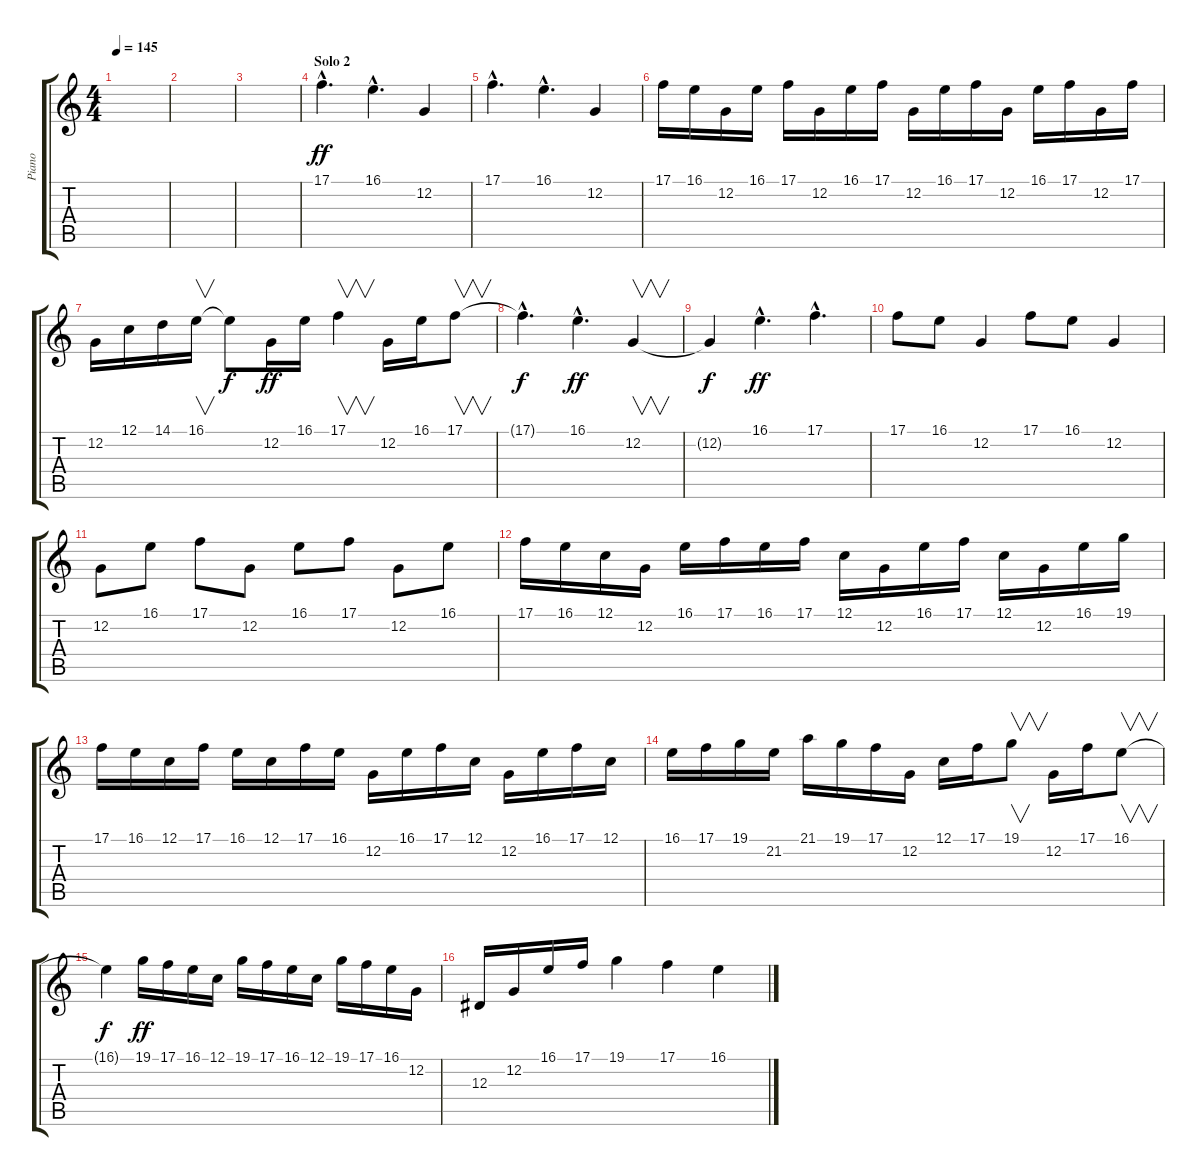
\track ("Piano" "Piano") {instrument brightacousticpiano}
\staff {score tabs}
\tuning (C4 G3 Eb3 Bb2 F2 C2) {hide}
\ts (4 4)
\tempo 145
\clef g2
\ks c
|
|
|
\section ("" "Solo 2")
17.1{hac}.4{d dy ff instrument lead1square} 16.1{hac}.4{d} 12.2.4 |
17.1{hac}.4{d} 16.1{hac}.4{d} 12.2.4 |
17.1.16 16.1.16 12.2.16 16.1.16 17.1.16 12.2.16 16.1.16 17.1.16 12.2.16 16.1.16 17.1.16 12.2.16 16.1.16 17.1.16 12.2.16 17.1.16 |
12.2.16 12.1.16 14.1.16 16.1.16{v} 16.1{t}.8{dy f} 12.2.16{dy ff} 16.1.16 17.1.4{v} 12.2.16 16.1.16 17.1.8{v} |
17.1{hac t}.4{d dy f} 16.1{hac}.4{d dy ff} 12.2.4{v} |
12.2{t}.4{dy f} 16.1{hac}.4{d dy ff} 17.1{hac}.4{d} |
17.1.8 16.1.8 12.2.4 17.1.8 16.1.8 12.2.4 |
12.2.8 16.1.8 17.1.8 12.2.8 16.1.8 17.1.8 12.2.8 16.1.8 |
17.1.16 16.1.16 12.1.16 12.2.16 16.1.16 17.1.16 16.1.16 17.1.16 12.1.16 12.2.16 16.1.16 17.1.16 12.1.16 12.2.16 16.1.16 19.1.16 |
17.1.16{instrument lead1square} 16.1.16 12.1.16 17.1.16 16.1.16 12.1.16 17.1.16 16.1.16 12.2.16 16.1.16 17.1.16 12.1.16 12.2.16 16.1.16 17.1.16 12.1.16 |
16.1.16 17.1.16 19.1.16 21.2.16 21.1.16 19.1.16 17.1.16 12.2.16 12.1.16 17.1.16 19.1.8{v} 12.2.16 17.1.16 16.1.8{v} |
16.1{t}.4{dy f} 19.1.16{dy ff} 17.1.16 16.1.16 12.1.16 19.1.16 17.1.16 16.1.16 12.1.16 19.1.16 17.1.16 16.1.16 12.2.16 |
12.3.16 12.2.16 16.1.16 17.1.16 19.1.4 17.1.4 16.1.4
